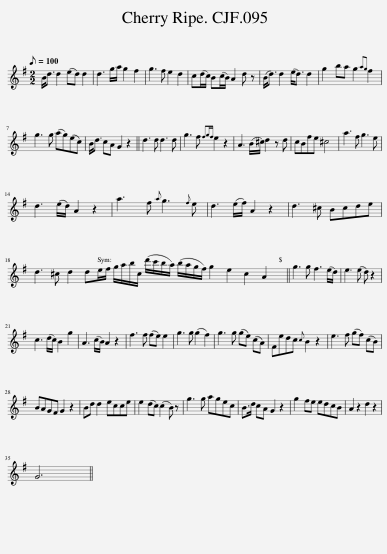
X:1
L:1/8
Q:1/8=100
M:2/2
I:linebreak $
K:G
V:1 treble
V:1
 B<d d2 (ed) d2 | d3 g/a/ g2 f2 | g3 f e2 d2 | c(d/c/) B(c/B/) A2 d z | (B<d) d2 (e<d) d2 | %5
 g2 ba g2{ag} f2 |$ g3 g (ag)(ec) | B<d cA G2 z2 || d3 d d3 d | g3 f{fgf} e2 z2 | %10
 A3 (B/^c/) d2 z d | cBfe ^c4 | a3 f g3 e |$ d3 (e/d/) A2 z2 | a3 f{a} g3{f} e | %15
 d3 (e/f/) A2 z2 | d3 ^c Bcde |$ d3 ^c d2 de/f/ g/a/b/c/ (d'/c'/b/a/) (b/a/g/f/) g2 e2 c2 A2 || g3 g f3 (e/d/) | e3 (e d) z2 |$ %20
 c3 (d/c/) B2 g2 | A3 (c/B/) A2 z2 | f3 f (fe) e2 | g3 g (g2 f2) | g3 g (ge) (cA) | %25
 Fedc{c} B2 z2 | e3 f (gf) (cB) |$ BAGF G2 z2 | Bd d2 ecce | e2 (dc) (c2 B) z | %30
 g3 g agec | B>d cA G2 z2 | g2 fe edcB | A2 z2 d2 z2 |$ G6 || %35
